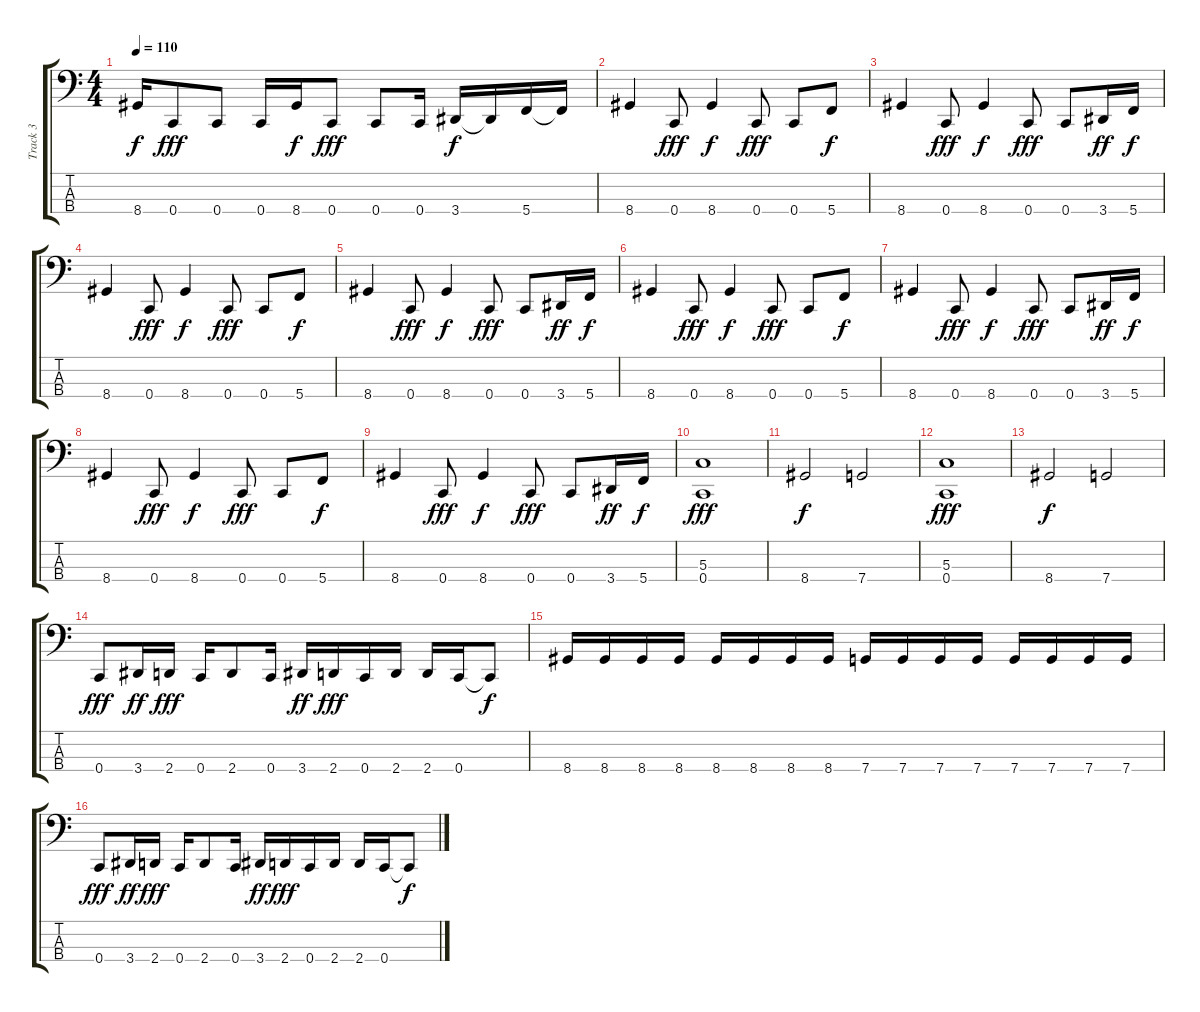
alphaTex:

\track ("Track 3" "Track 3") {instrument electricbassfinger}
\staff {score tabs}
\tuning (F2 C2 G1 C1) {hide}
\ts (4 4)
\tempo 110
\clef f4
\ks c
8.4.16{dy f} 0.4.8{dy fff} 0.4.8 0.4.16 8.4.16{dy f} 0.4.8{dy fff} 0.4.8 0.4.16 3.4.16{dy f} 3.4{t}.16 5.4.16 5.4{t}.16 |
8.4.4 0.4.8{dy fff} 8.4.4{dy f} 0.4.8{dy fff} 0.4.8 5.4.8{dy f} |
8.4.4 0.4.8{dy fff} 8.4.4{dy f} 0.4.8{dy fff} 0.4.8 3.4.16{dy ff} 5.4.16{dy f} |
8.4.4 0.4.8{dy fff} 8.4.4{dy f} 0.4.8{dy fff} 0.4.8 5.4.8{dy f} |
8.4.4 0.4.8{dy fff} 8.4.4{dy f} 0.4.8{dy fff} 0.4.8 3.4.16{dy ff} 5.4.16{dy f} |
8.4.4 0.4.8{dy fff} 8.4.4{dy f} 0.4.8{dy fff} 0.4.8 5.4.8{dy f} |
8.4.4 0.4.8{dy fff} 8.4.4{dy f} 0.4.8{dy fff} 0.4.8 3.4.16{dy ff} 5.4.16{dy f} |
8.4.4 0.4.8{dy fff} 8.4.4{dy f} 0.4.8{dy fff} 0.4.8 5.4.8{dy f} |
8.4.4 0.4.8{dy fff} 8.4.4{dy f} 0.4.8{dy fff} 0.4.8 3.4.16{dy ff} 5.4.16{dy f} |
(5.3 0.4).1{dy fff} |
8.4.2{dy f} 7.4.2 |
(5.3 0.4).1{dy fff} |
8.4.2{dy f} 7.4.2 |
0.4.8{dy fff} 3.4.16{dy ff} 2.4.16{dy fff} 0.4.16 2.4.8 0.4.16 3.4.16{dy ff} 2.4.16{dy fff} 0.4.16 2.4.16 2.4.16 0.4.16 0.4{t}.8{dy f} |
8.4.16 8.4.16 8.4.16 8.4.16 8.4.16 8.4.16 8.4.16 8.4.16 7.4.16 7.4.16 7.4.16 7.4.16 7.4.16 7.4.16 7.4.16 7.4.16 |
0.4.8{dy fff} 3.4.16{dy ff} 2.4.16{dy fff} 0.4.16 2.4.8 0.4.16 3.4.16{dy ff} 2.4.16{dy fff} 0.4.16 2.4.16 2.4.16 0.4.16 0.4{t}.8{dy f}
